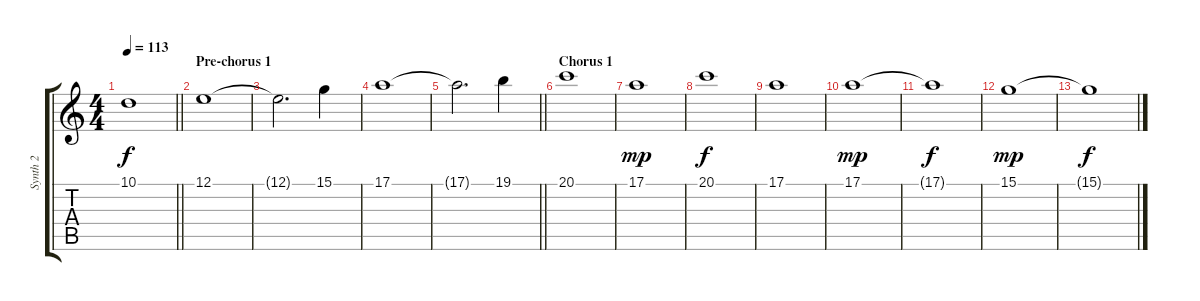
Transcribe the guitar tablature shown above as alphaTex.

\track ("Synth 2" "Synth 2") {instrument flute}
\staff {score tabs}
\tuning (E4 B3 G3 D3 A2 E2) {hide}
\ts (4 4)
\tempo 113
\clef g2
\barLineRight lightlight
\ks c
10.1{t}.1{dy f} |
\section ("" "Pre-chorus 1")
12.1.1 |
12.1{t}.2{d} 15.1.4 |
17.1.1 |
\barLineRight lightlight
17.1{t}.2{d} 19.1.4 |
\section ("" "Chorus 1")
20.1.1 |
17.1.1{dy mp} |
20.1.1{dy f} |
17.1.1 |
17.1.1{dy mp} |
17.1{t}.1{dy f} |
15.1.1{dy mp} |
15.1{t}.1{dy f}
